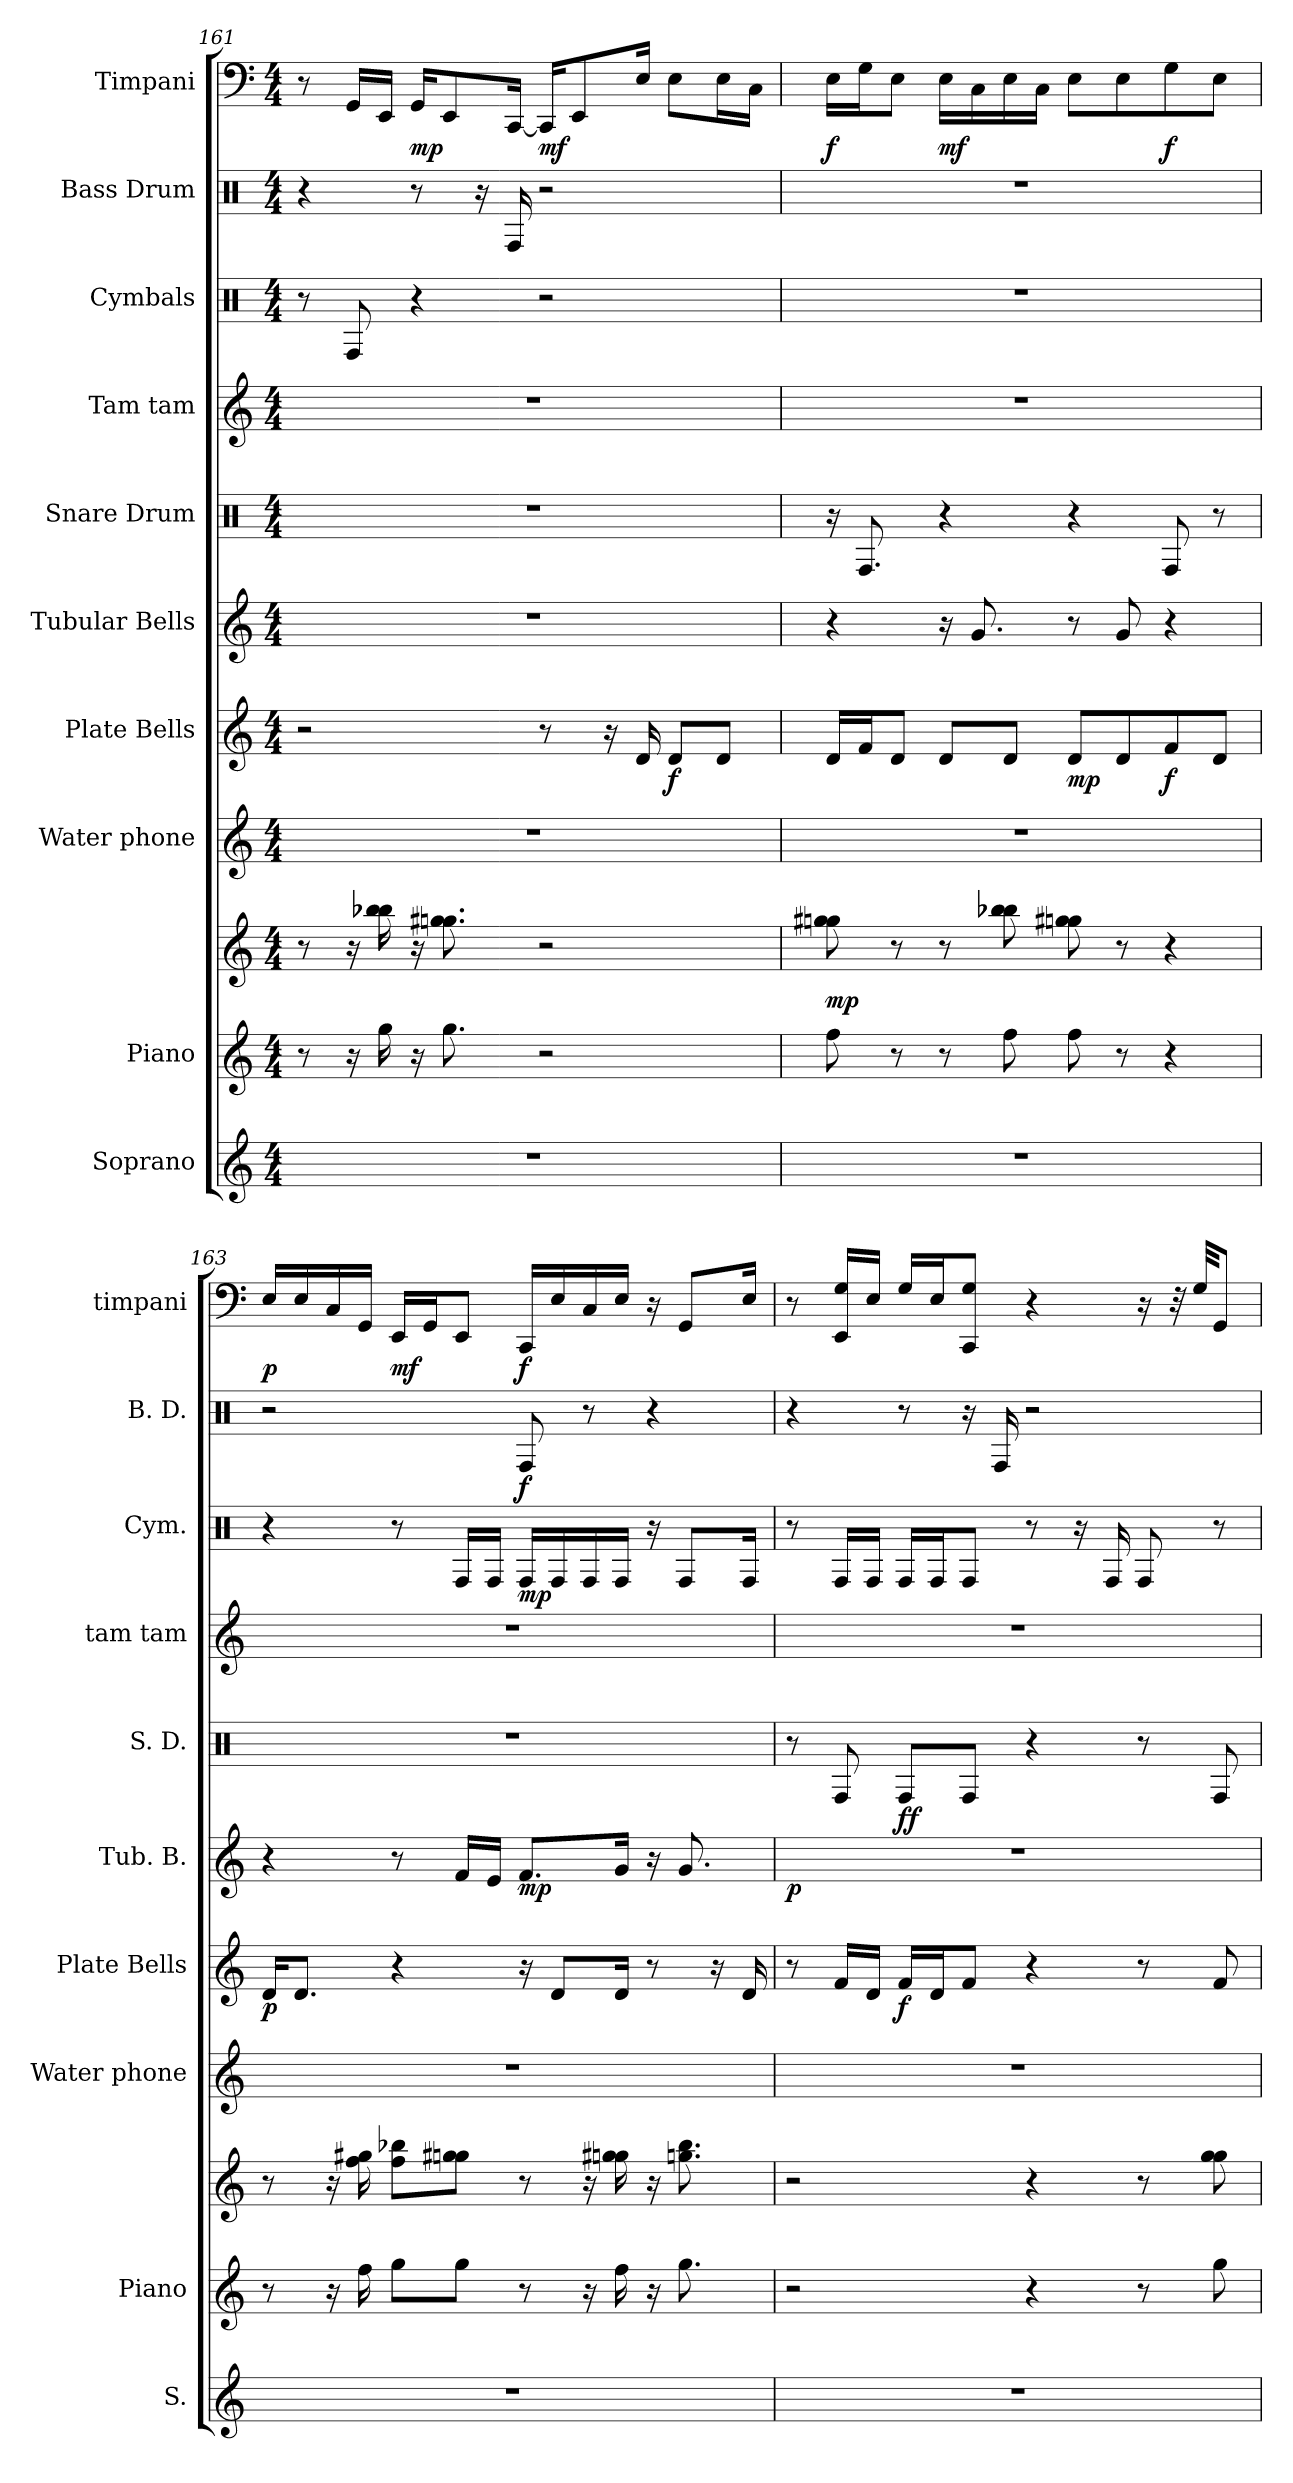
**kern	**kern	**kern	**dynam	**kern	**kern	**dynam	**kern	**dynam	**kern	**dynam	**kern	**kern	**dynam	**kern	**dynam	**kern	**dynam
*part10	*part9	*part9	*part9	*part8	*part7	*part7	*part6	*part6	*part5	*part5	*part4	*part3	*part3	*part2	*part2	*part1	*part1
*staff11	*staff10	*staff9	*staff9/10	*staff8	*staff7	*staff7	*staff6	*staff6	*staff5	*staff5	*staff4	*staff3	*staff3	*staff2	*staff2	*staff1	*staff1
*I"Soprano	*I"Piano	*	*	*I"Water phone	*I"Plate Bells	*	*I"Tubular Bells	*	*I"Snare Drum	*	*I"Tam tam	*I"Cymbals	*	*I"Bass Drum	*	*I"Timpani	*
*I'S.	*I'Piano	*	*	*I'Water phone	*I'Plate Bells	*	*I'Tub. B.	*	*I'S. D.	*	*I'tam tam	*I'Cym.	*	*I'B. D.	*	*I'timpani	*
!!LO:PB:g=z
*clefG2	*clefG2	*clefG2	*	*clefG2	*clefG2	*	*clefG2	*	*clefX	*	*clefG2	*clefX	*	*clefX	*	*clefF4	*
*k[]	*k[]	*k[]	*	*k[]	*k[]	*	*k[]	*	*k[]	*	*k[]	*k[]	*	*k[]	*	*k[]	*
*C:	*C:	*C:	*	*C:	*C:	*	*C:	*	*C:	*	*C:	*C:	*	*C:	*	*C:	*
*M4/4	*M4/4	*M4/4	*	*M4/4	*M4/4	*	*M4/4	*	*M4/4	*	*M4/4	*M4/4	*	*M4/4	*	*M4/4	*
=161	=161	=161	=161	=161	=161	=161	=161	=161	=161	=161	=161	=161	=161	=161	=161	=161	=161
1r	8r	8r	.	1r	2r	.	1r	.	1r	.	1r	8r	.	4r	.	8r	.
.	16r	16r	.	.	.	.	.	.	.	.	.	8RFi/	.	.	.	16GGi/LL	.
.	16ggi\	16bb-Xi\ 16bb-i	.	.	.	.	.	.	.	.	.	.	.	.	.	16EEi/JJ	.
.	16r	16r	.	.	.	.	.	.	.	.	.	4r	.	8r	.	16GGi/KL	mp
.	8.ggi\	8.ggni\ 8.gg#Xi	.	.	.	.	.	.	.	.	.	.	.	.	.	8EEi/	.
.	.	.	.	.	.	.	.	.	.	.	.	.	.	16r	.	.	.
.	.	.	.	.	.	.	.	.	.	.	.	.	.	16RFi/	.	[16CCi/Jk	.
.	2r	2r	.	.	8r	.	.	.	.	.	.	2r	.	2r	.	16CCi/KL]	mf
.	.	.	.	.	.	.	.	.	.	.	.	.	.	.	.	8EEi/	.
.	.	.	.	.	16r	.	.	.	.	.	.	.	.	.	.	.	.
.	.	.	.	.	16di/	.	.	.	.	.	.	.	.	.	.	16Ei/Jk	.
.	.	.	.	.	8di/L	f	.	.	.	.	.	.	.	.	.	8Ei\L	.
.	.	.	.	.	8di/J	.	.	.	.	.	.	.	.	.	.	16Ei\L	.
.	.	.	.	.	.	.	.	.	.	.	.	.	.	.	.	16Ci\JJ	.
=162	=162	=162	=162	=162	=162	=162	=162	=162	=162	=162	=162	=162	=162	=162	=162	=162	=162
1r	8ffi\	8gg#Xi\ 8ggni	mp	1r	16di/LL	.	4r	.	16r	.	1r	1r	.	1r	.	16Ei\LL	f
.	.	.	.	.	16fi/J	.	.	.	8.RFi/	.	.	.	.	.	.	16Gi\J	.
.	8r	8r	.	.	8di/J	.	.	.	.	.	.	.	.	.	.	8Ei\J	.
.	8r	8r	.	.	8di/L	.	16r	.	4r	.	.	.	.	.	.	16Ei\LL	mf
.	.	.	.	.	.	.	8.gi/	.	.	.	.	.	.	.	.	16Ci\	.
.	8ffi\	8bb-Xi\ 8bb-i	.	.	8di/J	.	.	.	.	.	.	.	.	.	.	16Ei\	.
.	.	.	.	.	.	.	.	.	.	.	.	.	.	.	.	16Ci\JJ	.
.	8ffi\	8ggni\ 8gg#Xi	.	.	8di/L	mp	8r	.	4r	.	.	.	.	.	.	8Ei\L	.
.	8r	8r	.	.	8di/	.	8gi/	.	.	.	.	.	.	.	.	8Ei\	.
.	4r	4r	.	.	8fi/	f	4r	.	8RFi/	.	.	.	.	.	.	8Gi\	f
.	.	.	.	.	8di/J	.	.	.	8r	.	.	.	.	.	.	8Ei\J	.
!!LO:PB:g=z
=163	=163	=163	=163	=163	=163	=163	=163	=163	=163	=163	=163	=163	=163	=163	=163	=163	=163
1r	8r	8r	.	1r	16di/KL	p	4r	.	1r	.	1r	4r	.	2r	.	16Ei/LL	p
.	.	.	.	.	8.di/J	.	.	.	.	.	.	.	.	.	.	16Ei/	.
.	16r	16r	.	.	.	.	.	.	.	.	.	.	.	.	.	16Ci/	.
.	16ffi\	16ffi\ 16gg#Xi	.	.	.	.	.	.	.	.	.	.	.	.	.	16GGi/JJ	.
.	8ggi\L	8ffi\ 8bb-XiL	.	.	4r	.	8r	.	.	.	.	8r	.	.	.	16EEi/LL	mf
.	.	.	.	.	.	.	.	.	.	.	.	.	.	.	.	16GGi/J	.
.	8ggi\J	8gg#Xi\ 8ggniJ	.	.	.	.	16fi/LL	.	.	.	.	16RFi/LL	.	.	.	8EEi/J	.
.	.	.	.	.	.	.	16ei/JJ	.	.	.	.	16RFi/JJ	.	.	.	.	.
.	8r	8r	.	.	16r	.	8.fi/L	mp	.	.	.	16RFi/LL	mp	8RFi/	f	16CCi/LL	f
.	.	.	.	.	8di/L	.	.	.	.	.	.	16RFi/	.	.	.	16Ei/	.
.	16r	16r	.	.	.	.	.	.	.	.	.	16RFi/	.	8r	.	16Ci/	.
.	16ffi\	16ggni\ 16gg#Xi	.	.	16di/Jk	.	16gi/Jk	.	.	.	.	16RFi/JJ	.	.	.	16Ei/JJ	.
.	16r	16r	.	.	8r	.	16r	.	.	.	.	16r	.	4r	.	16r	.
.	8.ggi\	8.ggni\ 8.bb-i	.	.	.	.	8.gi/	.	.	.	.	8RFi/L	.	.	.	8GGi/L	.
.	.	.	.	.	16r	.	.	.	.	.	.	.	.	.	.	.	.
.	.	.	.	.	16di/	.	.	.	.	.	.	16RFi/Jk	.	.	.	16Ei/Jk	.
=164	=164	=164	=164	=164	=164	=164	=164	=164	=164	=164	=164	=164	=164	=164	=164	=164	=164
1r	2r	2r	.	1r	8r	.	1r	p	8r	.	1r	8r	.	4r	.	8r	.
.	.	.	.	.	16fi/LL	.	.	.	8RFi/	.	.	16RFi/LL	.	.	.	16EEi/ 16GiLL	.
.	.	.	.	.	16di/JJ	.	.	.	.	.	.	16RFi/JJ	.	.	.	16Ei/JJ	.
.	.	.	.	.	16fi/LL	f	.	.	8RFi/L	ff	.	16RFi/LL	.	8r	.	16Gi/LL	.
.	.	.	.	.	16di/J	.	.	.	.	.	.	16RFi/J	.	.	.	16Ei/J	.
.	.	.	.	.	8fi/J	.	.	.	8RFi/J	.	.	8RFi/J	.	16r	.	8CCi/ 8GiJ	.
.	.	.	.	.	.	.	.	.	.	.	.	.	.	16RFi/	.	.	.
.	4r	4r	.	.	4r	.	.	.	4r	.	.	8r	.	2r	.	4r	.
.	.	.	.	.	.	.	.	.	.	.	.	16r	.	.	.	.	.
.	.	.	.	.	.	.	.	.	.	.	.	16RFi/	.	.	.	.	.
.	8r	8r	.	.	8r	.	.	.	8r	.	.	8RFi/	.	.	.	16r	.
.	.	.	.	.	.	.	.	.	.	.	.	.	.	.	.	32r	.
.	.	.	.	.	.	.	.	.	.	.	.	.	.	.	.	32Gi/KKL	.
.	8ggi\	8ggi\ 8ggi	.	.	8fi/	.	.	.	8RFi/	.	.	8r	.	.	.	8GGi/J	.
=	=	=	=	=	=	=	=	=	=	=	=	=	=	=	=	=	=
*-	*-	*-	*-	*-	*-	*-	*-	*-	*-	*-	*-	*-	*-	*-	*-	*-	*-
